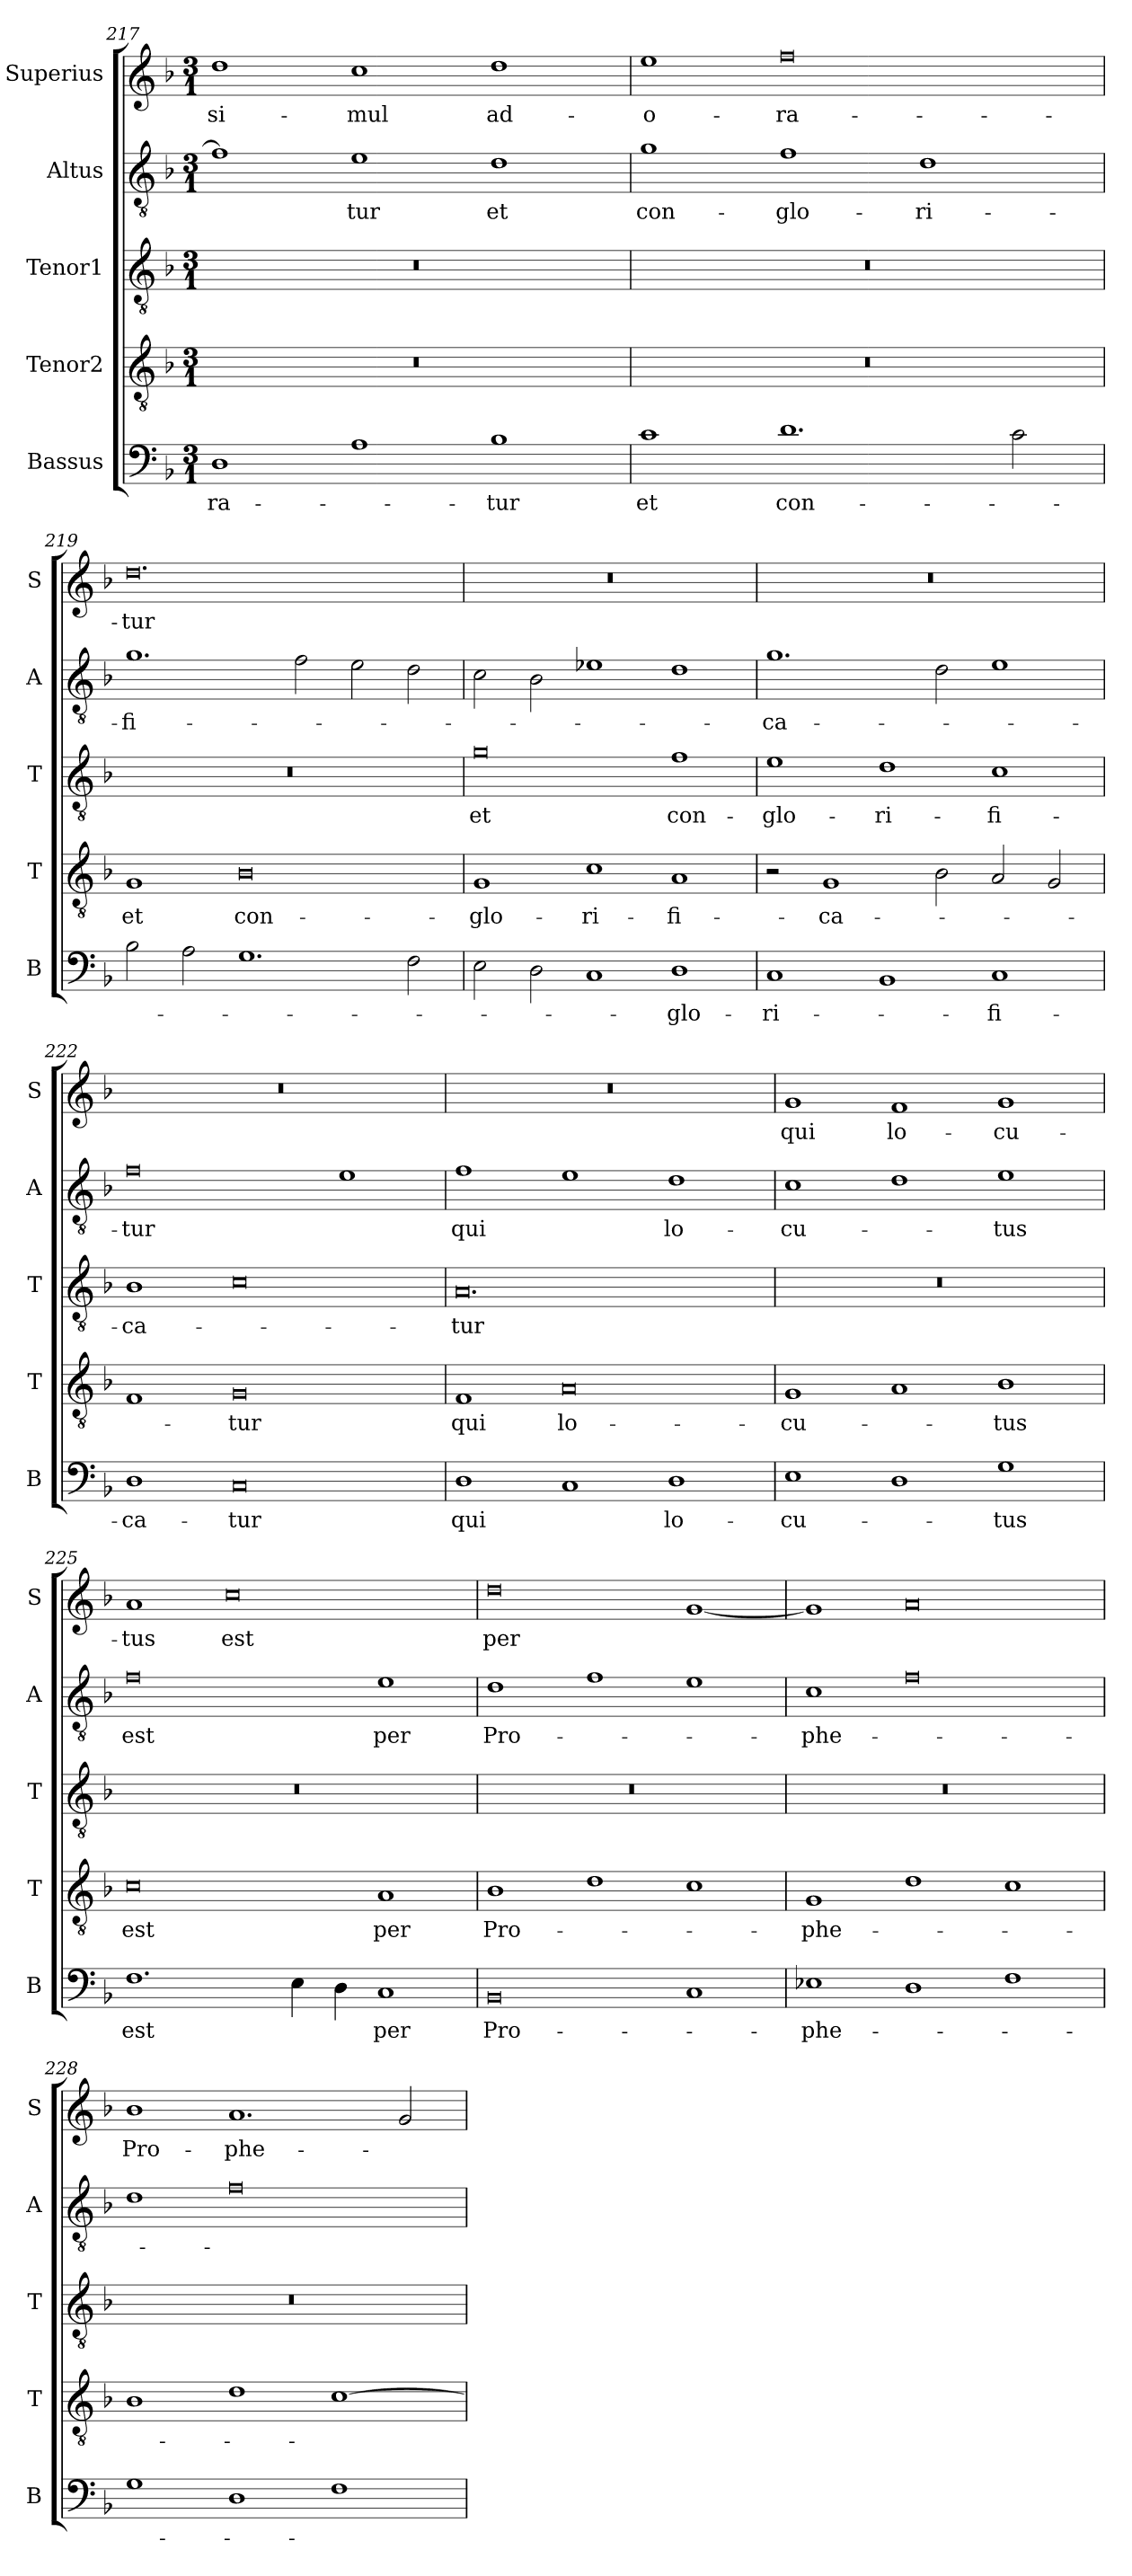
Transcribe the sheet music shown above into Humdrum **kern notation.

**kern	**text	**kern	**text	**kern	**text	**kern	**text	**kern	**text
*part5	*part5	*part4	*part4	*part3	*part3	*part2	*part2	*part1	*part1
*staff5	*staff5	*staff4	*staff4	*staff3	*staff3	*staff2	*staff2	*staff1	*staff1
*I"Bassus	*	*I"Tenor2	*	*I"Tenor1	*	*I"Altus	*	*I"Superius	*
*I'B	*	*I'T	*	*I'T	*	*I'A	*	*I'S	*
*clefF4	*	*clefGv2	*	*clefGv2	*	*clefGv2	*	*clefG2	*
*k[b-]	*	*k[b-]	*	*k[b-]	*	*k[b-]	*	*k[b-]	*
*M3/1	*	*M3/1	*	*M3/1	*	*M3/1	*	*M3/1	*
=217	=217	=217	=217	=217	=217	=217	=217	=217	=217
1D	-ra-	0.r	.	0.r	.	1f]	.	1dd	si-
1A	.	.	.	.	.	1e	-tur	1cc	-mul
1B-	-tur	.	.	.	.	1d	et	1dd	ad-
=218	=218	=218	=218	=218	=218	=218	=218	=218	=218
1c	et	0.r	.	0.r	.	1g	con-	1ee	-o-
1.d	con-	.	.	.	.	1f	-glo-	0ff	-ra-
.	.	.	.	.	.	1d	-ri-	.	.
2c\	.	.	.	.	.	.	.	.	.
=219	=219	=219	=219	=219	=219	=219	=219	=219	=219
2B-\	.	1G	et	0.r	.	1.g	-fi-	0.dd	-tur
2A\	.	.	.	.	.	.	.	.	.
1.G	.	0B-	con-	.	.	.	.	.	.
.	.	.	.	.	.	2f\	.	.	.
.	.	.	.	.	.	2e\	.	.	.
2F\	.	.	.	.	.	2d\	.	.	.
=220	=220	=220	=220	=220	=220	=220	=220	=220	=220
2E\	.	1G	-glo-	0g	et	2c\	.	0.r	.
2D\	.	.	.	.	.	2B-\	.	.	.
1C	.	1c	-ri-	.	.	1e-X	.	.	.
1D	-glo-	1A	-fi-	1f	con-	1d	.	.	.
=221	=221	=221	=221	=221	=221	=221	=221	=221	=221
1C	-ri-	2r	.	1e	-glo-	1.g	-ca-	0.r	.
.	.	1G	-ca-	.	.	.	.	.	.
1BB-	.	.	.	1d	-ri-	.	.	.	.
.	.	2B-\	.	.	.	2d\	.	.	.
1C	-fi-	2A/	.	1c	-fi-	1e	.	.	.
.	.	2G/	.	.	.	.	.	.	.
=222	=222	=222	=222	=222	=222	=222	=222	=222	=222
1D	-ca-	1F	.	1B-	-ca-	0f	-tur	0.r	.
0C	-tur	0G	-tur	0c	.	.	.	.	.
.	.	.	.	.	.	1e	.	.	.
=223	=223	=223	=223	=223	=223	=223	=223	=223	=223
1D	qui	1F	qui	0.A	-tur	1f	qui	0.r	.
1C	.	0A	lo-	.	.	1e	.	.	.
1D	lo-	.	.	.	.	1d	lo-	.	.
=224	=224	=224	=224	=224	=224	=224	=224	=224	=224
1E	-cu-	1G	-cu-	0.r	.	1c	-cu-	1g	qui
1D	.	1A	.	.	.	1d	.	1f	lo-
1G	-tus	1B-	-tus	.	.	1e	-tus	1g	-cu-
=225	=225	=225	=225	=225	=225	=225	=225	=225	=225
1.F	est	0c	est	0.r	.	0f	est	1a	-tus
.	.	.	.	.	.	.	.	0cc	est
4E\	.	.	.	.	.	.	.	.	.
4D\	.	.	.	.	.	.	.	.	.
1C	per	1A	per	.	.	1e	per	.	.
=226	=226	=226	=226	=226	=226	=226	=226	=226	=226
0BB-	Pro-	1B-	Pro-	0.r	.	1d	Pro-	0dd	per
.	.	1d	.	.	.	1f	.	.	.
1C	.	1c	.	.	.	1e	.	[1g	.
=227	=227	=227	=227	=227	=227	=227	=227	=227	=227
1E-X	-phe-	1G	-phe-	0.r	.	1c	-phe-	1g]	.
1D	.	1d	.	.	.	0f	.	0a	.
1F	.	1c	.	.	.	.	.	.	.
=228	=228	=228	=228	=228	=228	=228	=228	=228	=228
1G	.	1B-	.	0.r	.	1d	.	1b-	Pro-
1D	.	1d	.	.	.	0f	.	1.a	-phe-
1F	.	[1c	.	.	.	.	.	.	.
.	.	.	.	.	.	.	.	2g/	.
=	=	=	=	=	=	=	=	=	=
*-	*-	*-	*-	*-	*-	*-	*-	*-	*-
